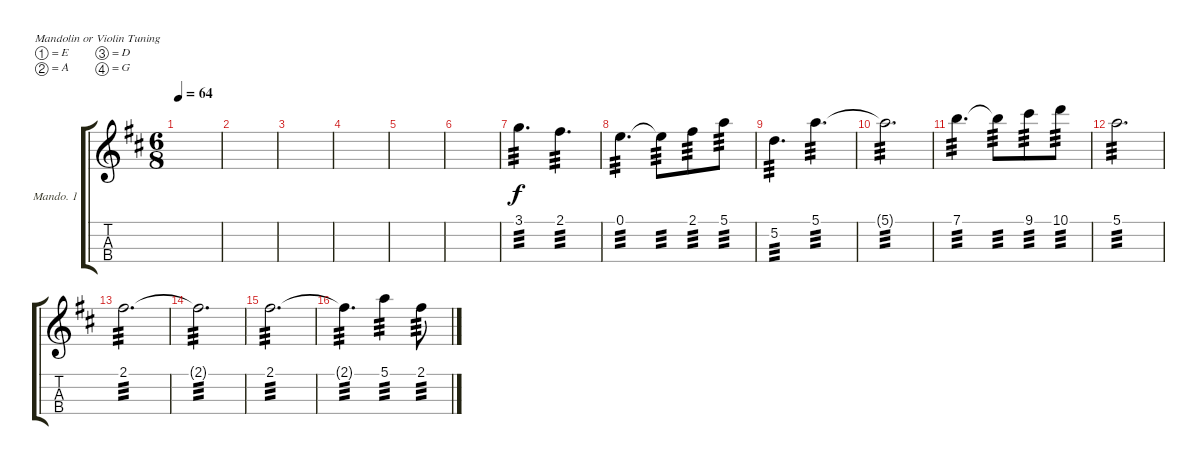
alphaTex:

\defaultSystemsLayout 4
\bracketExtendMode groupsimilarinstruments
\firstSystemTrackNameOrientation horizontal
\otherSystemsTrackNameOrientation horizontal
\track ("Mandolin 1" "Mando. 1") {instrument acousticguitarsteel}
\staff {score tabs}
\tuning (E5 A4 D4 G3)
\displaytranspose 0
\ts (6 8)
\tempo 64
\clef g2
\ks d
|
|
|
|
|
|
3.1.4{d tp 3} 2.1.4{d tp 3} |
0.1.4{d tp 3} 0.1{t}.8{tp 3} 2.1.8{tp 3} 5.1.8{tp 3} |
5.2.4{d tp 3} 5.1.4{d tp 3} |
5.1{t}.2{d tp 3} |
7.1.4{d tp 3} 7.1{t}.8{tp 3} 9.1.8{tp 3} 10.1.8{tp 3} |
5.1.2{d tp 3} |
2.1.2{d tp 3} |
2.1{t}.2{d tp 3} |
2.1.2{d tp 3} |
2.1{t}.4{d tp 3} 5.1.4{tp 3} 2.1.8{tp 3}
